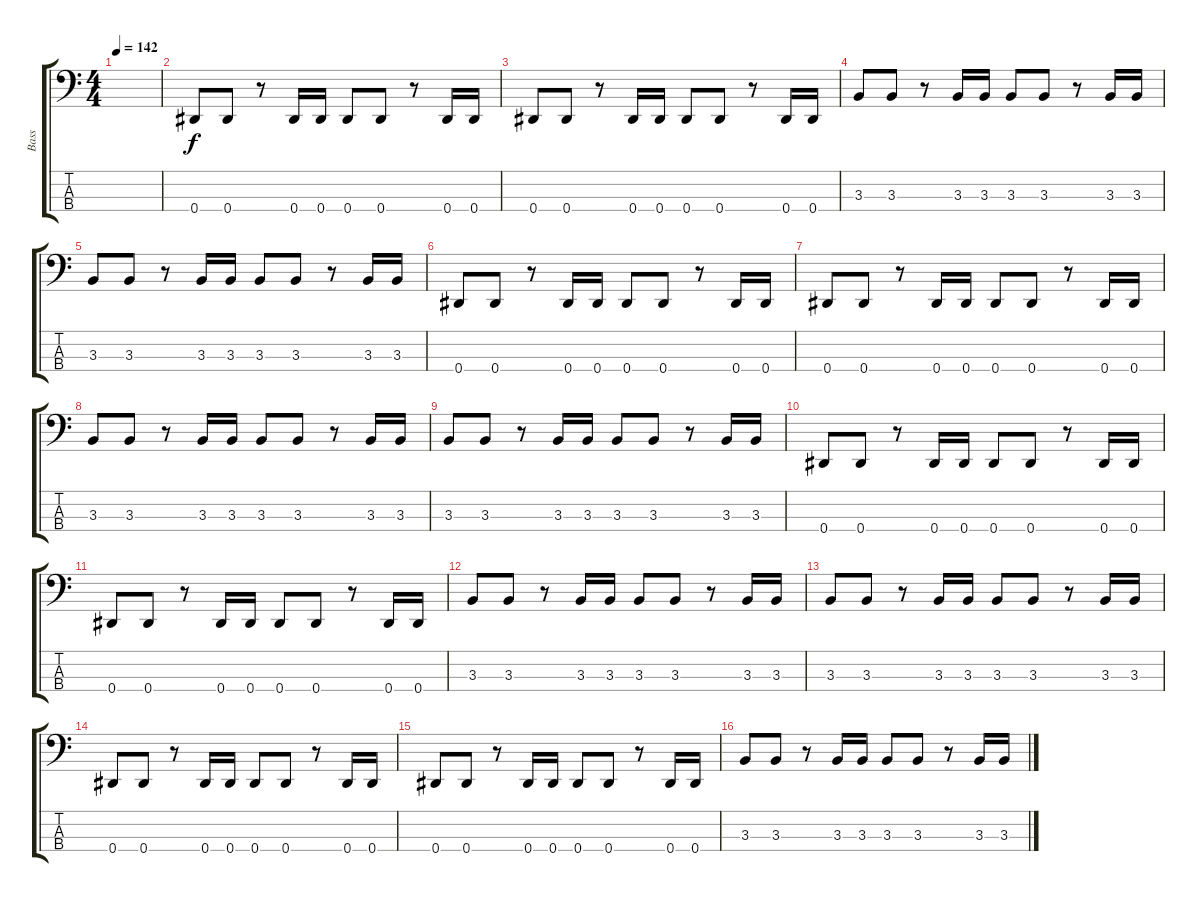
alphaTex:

\track ("Bass" "Bass") {instrument electricbassfinger}
\staff {score tabs}
\tuning (Gb2 Db2 Ab1 Eb1) {hide}
\ts (4 4)
\tempo 142
\clef f4
\ks c
|
0.4.8 0.4.8 r.8 0.4.16 0.4.16 0.4.8 0.4.8 r.8 0.4.16 0.4.16 |
0.4.8 0.4.8 r.8 0.4.16 0.4.16 0.4.8 0.4.8 r.8 0.4.16 0.4.16 |
3.3.8 3.3.8 r.8 3.3.16 3.3.16 3.3.8 3.3.8 r.8 3.3.16 3.3.16 |
3.3.8 3.3.8 r.8 3.3.16 3.3.16 3.3.8 3.3.8 r.8 3.3.16 3.3.16 |
0.4.8 0.4.8 r.8 0.4.16 0.4.16 0.4.8 0.4.8 r.8 0.4.16 0.4.16 |
0.4.8 0.4.8 r.8 0.4.16 0.4.16 0.4.8 0.4.8 r.8 0.4.16 0.4.16 |
3.3.8 3.3.8 r.8 3.3.16 3.3.16 3.3.8 3.3.8 r.8 3.3.16 3.3.16 |
3.3.8 3.3.8 r.8 3.3.16 3.3.16 3.3.8 3.3.8 r.8 3.3.16 3.3.16 |
0.4.8 0.4.8 r.8 0.4.16 0.4.16 0.4.8 0.4.8 r.8 0.4.16 0.4.16 |
0.4.8 0.4.8 r.8 0.4.16 0.4.16 0.4.8 0.4.8 r.8 0.4.16 0.4.16 |
3.3.8 3.3.8 r.8 3.3.16 3.3.16 3.3.8 3.3.8 r.8 3.3.16 3.3.16 |
3.3.8 3.3.8 r.8 3.3.16 3.3.16 3.3.8 3.3.8 r.8 3.3.16 3.3.16 |
0.4.8 0.4.8 r.8 0.4.16 0.4.16 0.4.8 0.4.8 r.8 0.4.16 0.4.16 |
0.4.8 0.4.8 r.8 0.4.16 0.4.16 0.4.8 0.4.8 r.8 0.4.16 0.4.16 |
3.3.8 3.3.8 r.8 3.3.16 3.3.16 3.3.8 3.3.8 r.8 3.3.16 3.3.16
